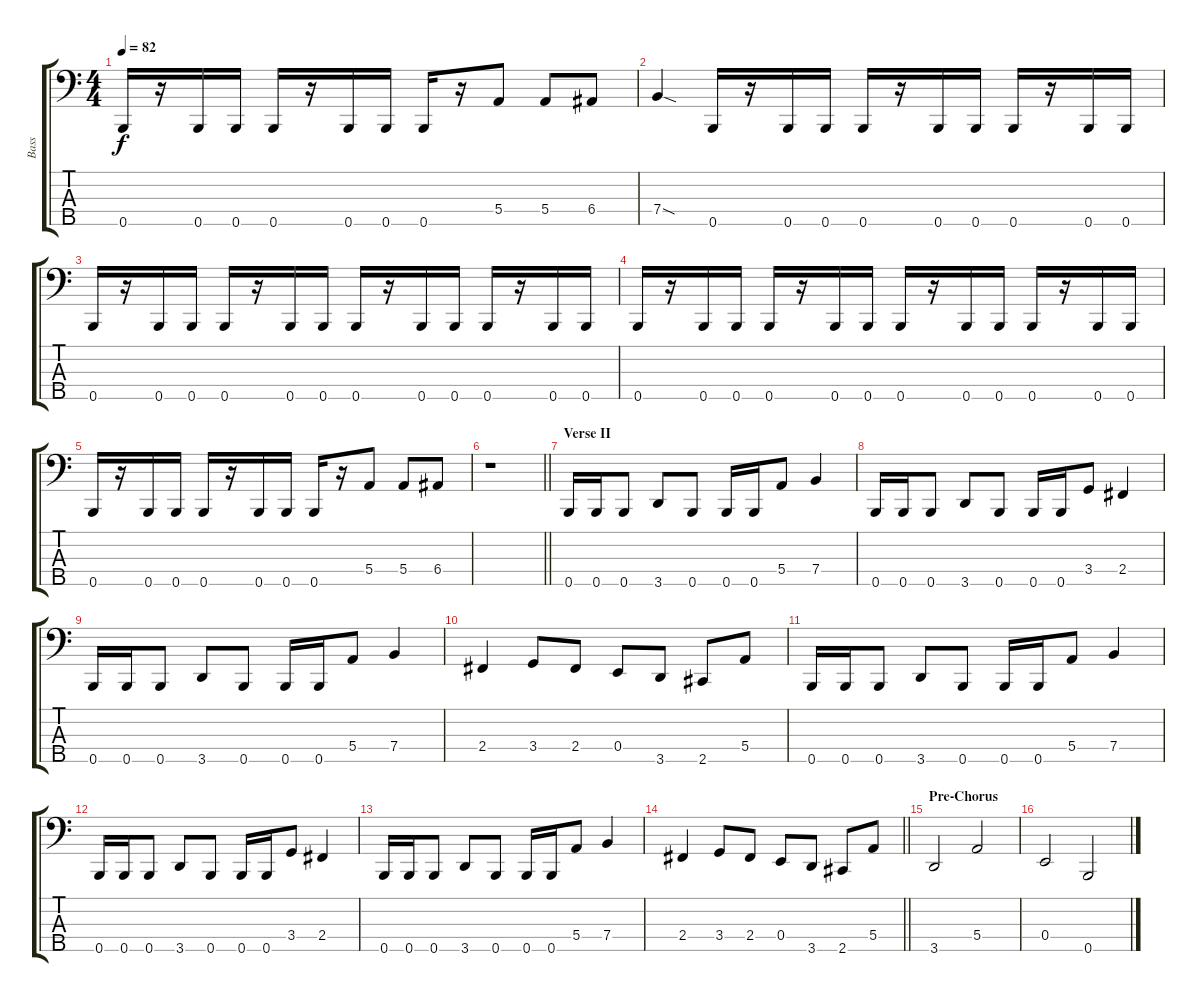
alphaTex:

\track ("Bass" "Bass") {instrument electricbassfinger}
\staff {score tabs}
\tuning (G2 D2 A1 E1 B0) {hide}
\ts (4 4)
\tempo 82
\clef f4
\ks c
0.5.16{dy f} r.16 0.5.16 0.5.16 0.5.16 r.16 0.5.16 0.5.16 0.5.16 r.16 5.4.8 5.4.8 6.4.8 |
7.4{sod}.4 0.5.16 r.16 0.5.16 0.5.16 0.5.16 r.16 0.5.16 0.5.16 0.5.16 r.16 0.5.16 0.5.16 |
0.5.16 r.16 0.5.16 0.5.16 0.5.16 r.16 0.5.16 0.5.16 0.5.16 r.16 0.5.16 0.5.16 0.5.16 r.16 0.5.16 0.5.16 |
0.5.16 r.16 0.5.16 0.5.16 0.5.16 r.16 0.5.16 0.5.16 0.5.16 r.16 0.5.16 0.5.16 0.5.16 r.16 0.5.16 0.5.16 |
0.5.16 r.16 0.5.16 0.5.16 0.5.16 r.16 0.5.16 0.5.16 0.5.16 r.16 5.4.8 5.4.8 6.4.8 |
\barLineRight lightlight
r.1 |
\section ("" "Verse II")
0.5.16 0.5.16 0.5.8 3.5.8 0.5.8 0.5.16 0.5.16 5.4.8 7.4.4 |
0.5.16 0.5.16 0.5.8 3.5.8 0.5.8 0.5.16 0.5.16 3.4.8 2.4.4 |
0.5.16 0.5.16 0.5.8 3.5.8 0.5.8 0.5.16 0.5.16 5.4.8 7.4.4 |
2.4.4 3.4.8 2.4.8 0.4.8 3.5.8 2.5.8 5.4.8 |
0.5.16 0.5.16 0.5.8 3.5.8 0.5.8 0.5.16 0.5.16 5.4.8 7.4.4 |
0.5.16 0.5.16 0.5.8 3.5.8 0.5.8 0.5.16 0.5.16 3.4.8 2.4.4 |
0.5.16 0.5.16 0.5.8 3.5.8 0.5.8 0.5.16 0.5.16 5.4.8 7.4.4 |
\barLineRight lightlight
2.4.4 3.4.8 2.4.8 0.4.8 3.5.8 2.5.8 5.4.8 |
\section ("" "Pre-Chorus")
3.5.2 5.4.2 |
0.4.2 0.5.2
